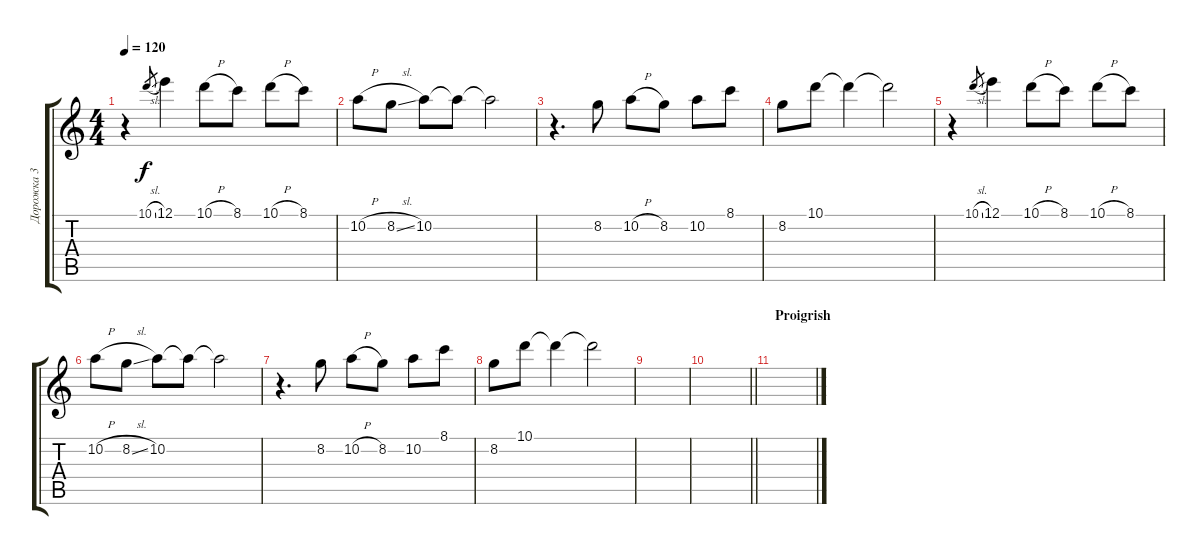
\track ("Дорожка 3" "Дорожка 3") {instrument acousticguitarsteel}
\staff {score tabs}
\tuning (E4 B3 G3 D3 A2 E2) {hide}
\ts (4 4)
\tempo 120
\clef g2
\ks c
r.4{dy f} 10.1{sl}.8{gr} 12.1.4 10.1{h}.8 8.1.8 10.1{h}.8 8.1.8 |
10.2{h}.8 8.2{sl}.8 10.2.8 10.2{t}.8 10.2{t}.2 |
r.4{d} 8.2.8 10.2{h}.8 8.2.8 10.2.8 8.1.8 |
8.2.8 10.1.8 10.1{t}.4 10.1{t}.2 |
r.4 10.1{sl}.8{gr} 12.1.4 10.1{h}.8 8.1.8 10.1{h}.8 8.1.8 |
10.2{h}.8 8.2{sl}.8 10.2.8 10.2{t}.8 10.2{t}.2 |
r.4{d} 8.2.8 10.2{h}.8 8.2.8 10.2.8 8.1.8 |
8.2.8 10.1.8 10.1{t}.4 10.1{t}.2 |
|
\barLineRight lightlight
|
\section ("" "Proigrish")
